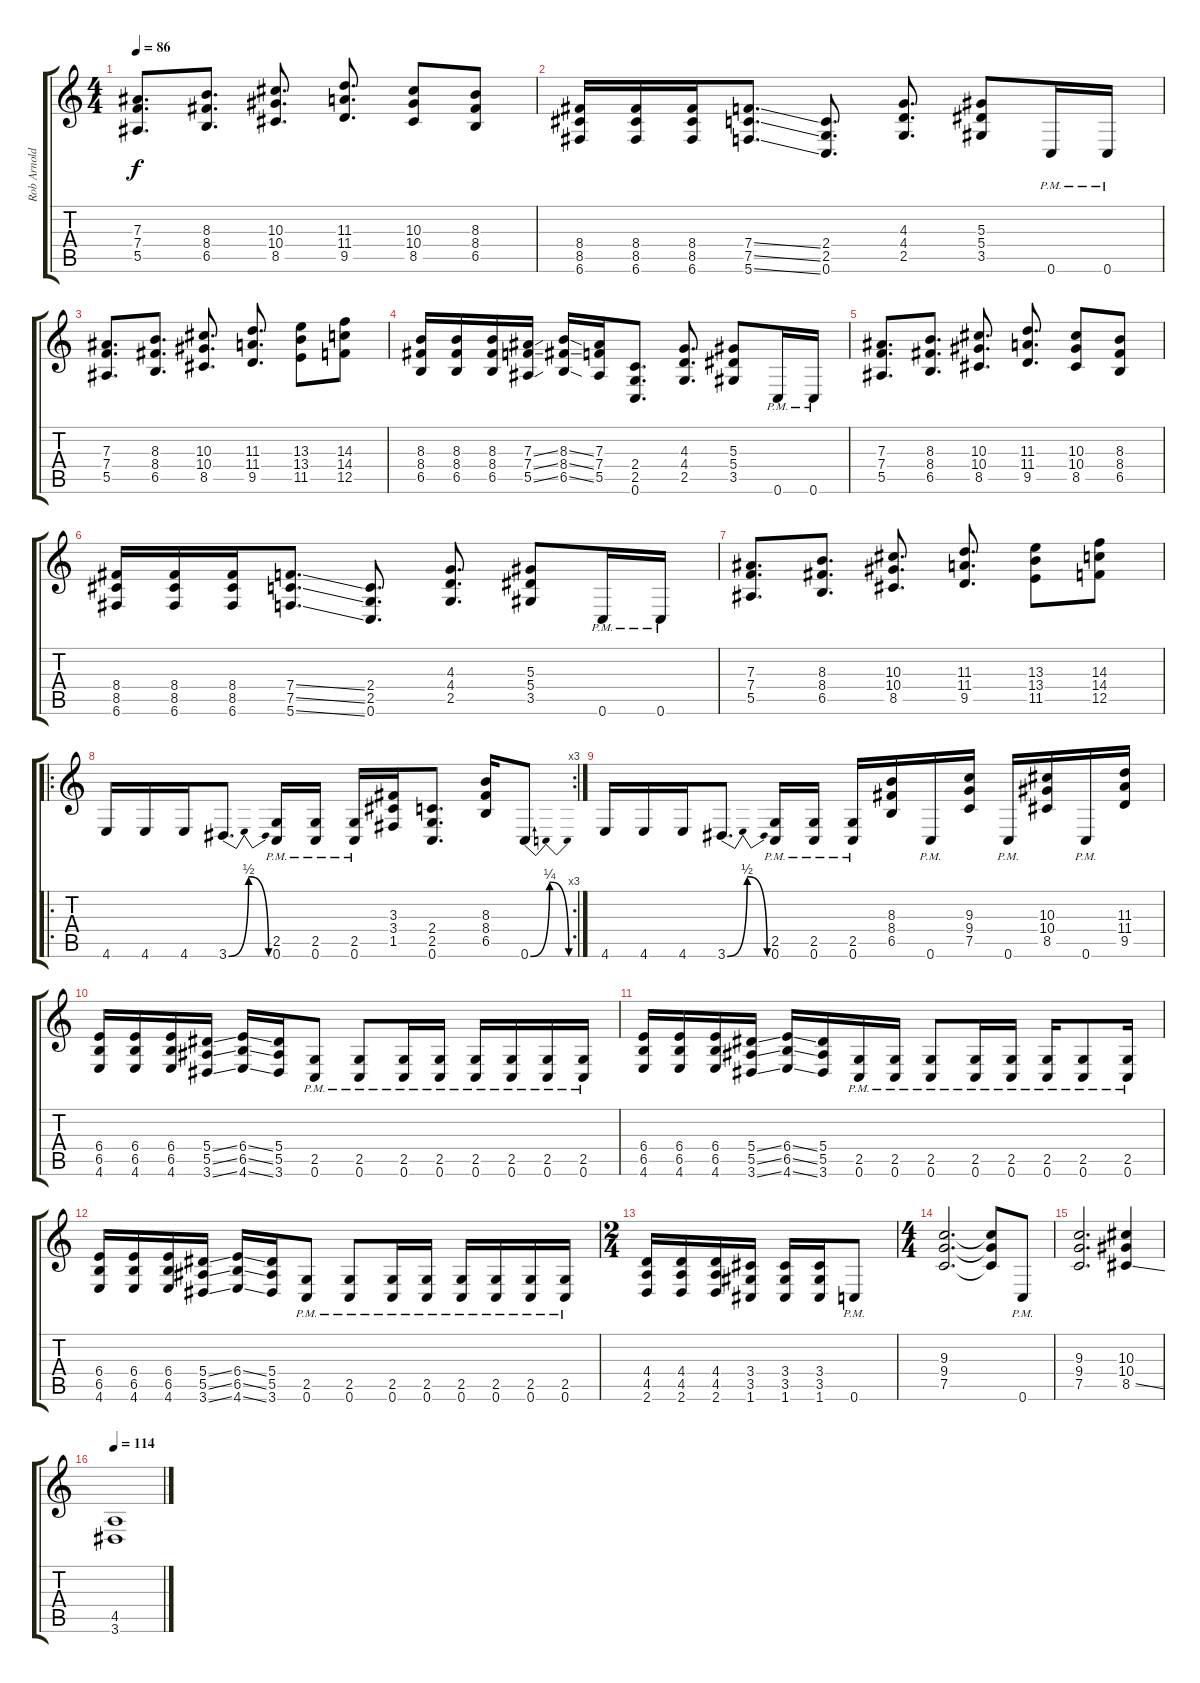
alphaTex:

\track ("Rob Arnold" "Rob Arnold") {instrument distortionguitar}
\staff {score tabs}
\tuning (C4 G3 Eb3 Bb2 F2 C2) {hide}
\ts (4 4)
\tempo 86
\clef g2
\ks c
(7.3 7.4 5.5).8{d dy f} (8.3 8.4 6.5).8{d} (10.3 10.4 8.5).8{d} (11.3 11.4 9.5).8{d} (10.3 10.4 8.5).8 (8.3 8.4 6.5).8 |
(8.4 8.5 6.6).16 (8.4 8.5 6.6).16 (8.4 8.5 6.6).16 (7.4{ss} 7.5{ss} 5.6{ss}).8{d} (2.4 2.5 0.6).8{d} (4.3 4.4 2.5).8{d} (5.3 5.4 3.5).8 0.6{pm}.16 0.6{pm}.16 |
(7.3 7.4 5.5).8{d} (8.3 8.4 6.5).8{d} (10.3 10.4 8.5).8{d} (11.3 11.4 9.5).8{d} (13.3 13.4 11.5).8 (14.3 14.4 12.5).8 |
(8.3 8.4 6.5).16 (8.3 8.4 6.5).16 (8.3 8.4 6.5).16 (7.3{ss} 7.4{ss} 5.5{ss}).16 (8.3{ss} 8.4{ss} 6.5{ss}).16 (7.3 7.4 5.5).16 (2.4 2.5 0.6).8{d} (4.3 4.4 2.5).8{d} (5.3 5.4 3.5).8 0.6{pm}.16 0.6{pm}.16 |
(7.3 7.4 5.5).8{d} (8.3 8.4 6.5).8{d} (10.3 10.4 8.5).8{d} (11.3 11.4 9.5).8{d} (10.3 10.4 8.5).8 (8.3 8.4 6.5).8 |
(8.4 8.5 6.6).16 (8.4 8.5 6.6).16 (8.4 8.5 6.6).16 (7.4{ss} 7.5{ss} 5.6{ss}).8{d} (2.4 2.5 0.6).8{d} (4.3 4.4 2.5).8{d} (5.3 5.4 3.5).8 0.6{pm}.16 0.6{pm}.16 |
(7.3 7.4 5.5).8{d} (8.3 8.4 6.5).8{d} (10.3 10.4 8.5).8{d} (11.3 11.4 9.5).8{d} (13.3 13.4 11.5).8 (14.3 14.4 12.5).8 |
\ro
\rc 3
4.6.16 4.6.16 4.6.16 3.6{be (bendrelease 0 0 30 2 30 2 60 0)}.8{d} (2.5{pm} 0.6{pm}).16 (2.5{pm} 0.6{pm}).16 (2.5{pm} 0.6{pm}).16 (3.3 3.4 1.5).16 (2.4 2.5 0.6).8{d} (8.3 8.4 6.5).16 0.6{be (bendrelease 0 0 30 1 30 1 60 0)}.8 |
4.6.16 4.6.16 4.6.16 3.6{be (bendrelease 0 0 30 2 30 2 60 0)}.8{d} (2.5{pm} 0.6{pm}).16 (2.5{pm} 0.6{pm}).16 (2.5{pm} 0.6{pm}).16 (8.3 8.4 6.5).16 0.6{pm}.16 (9.3 9.4 7.5).16 0.6{pm}.16 (10.3 10.4 8.5).16 0.6{pm}.16 (11.3 11.4 9.5).16 |
(6.4 6.5 4.6).16 (6.4 6.5 4.6).16 (6.4 6.5 4.6).16 (5.4{ss} 5.5{ss} 3.6{ss}).16 (6.4{ss} 6.5{ss} 4.6{ss}).16 (5.4 5.5 3.6).16 (2.5{pm} 0.6{pm}).8 (2.5{pm} 0.6{pm}).8 (2.5{pm} 0.6{pm}).16 (2.5{pm} 0.6{pm}).16 (2.5{pm} 0.6{pm}).16 (2.5{pm} 0.6{pm}).16 (2.5{pm} 0.6{pm}).16 (2.5{pm} 0.6{pm}).16 |
(6.4 6.5 4.6).16 (6.4 6.5 4.6).16 (6.4 6.5 4.6).16 (5.4{ss} 5.5{ss} 3.6{ss}).16 (6.4{ss} 6.5{ss} 4.6{ss}).16 (5.4 5.5 3.6).16 (2.5{pm} 0.6{pm}).16 (2.5{pm} 0.6{pm}).16 (2.5{pm} 0.6{pm}).8 (2.5{pm} 0.6{pm}).16 (2.5{pm} 0.6{pm}).16 (2.5{pm} 0.6{pm}).16 (2.5{pm} 0.6{pm}).8 (2.5{pm} 0.6{pm}).16 |
(6.4 6.5 4.6).16 (6.4 6.5 4.6).16 (6.4 6.5 4.6).16 (5.4{ss} 5.5{ss} 3.6{ss}).16 (6.4{ss} 6.5{ss} 4.6{ss}).16 (5.4 5.5 3.6).16 (2.5{pm} 0.6{pm}).8 (2.5{pm} 0.6{pm}).8 (2.5{pm} 0.6{pm}).16 (2.5{pm} 0.6{pm}).16 (2.5{pm} 0.6{pm}).16 (2.5{pm} 0.6{pm}).16 (2.5{pm} 0.6{pm}).16 (2.5{pm} 0.6{pm}).16 |
\ts (2 4)
(4.4 4.5 2.6).16 (4.4 4.5 2.6).16 (4.4 4.5 2.6).16 (3.4 3.5 1.6).16 (3.4 3.5 1.6).16 (3.4 3.5 1.6).16 0.6{pm}.8 |
\ts (4 4)
(9.3 9.4 7.5).2{d} (9.3{t} 9.4{t} 7.5{t}).8 0.6{pm}.8 |
(9.3 9.4 7.5).2{d} (10.3 10.4 8.5{ss}).4 |
\tempo 114
(4.5 3.6).1
